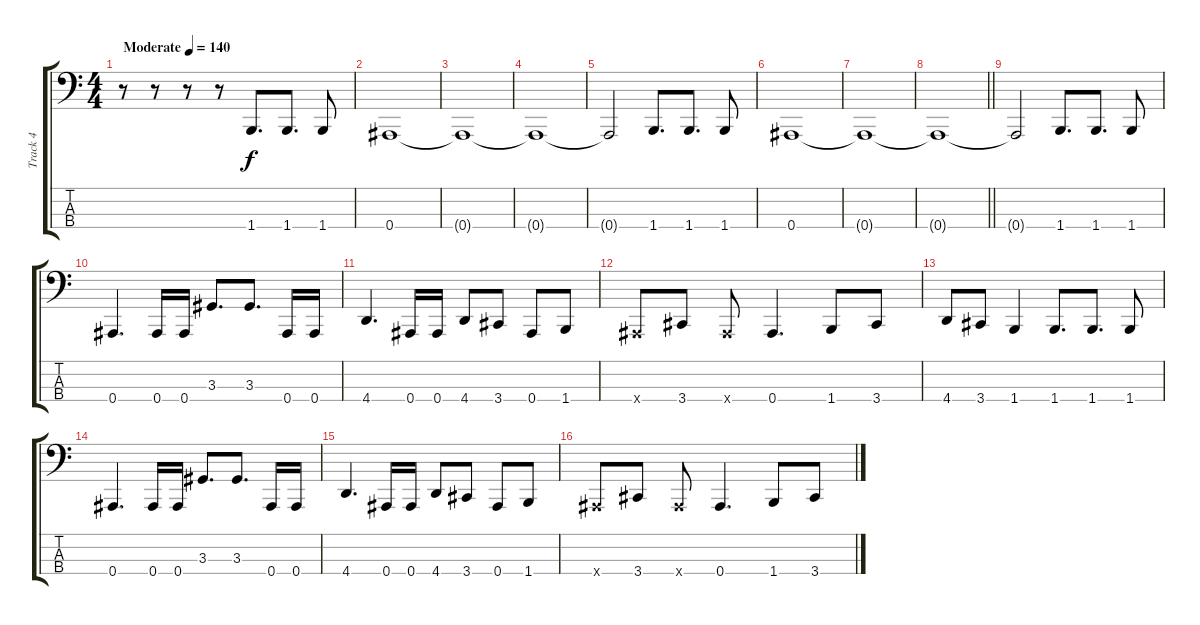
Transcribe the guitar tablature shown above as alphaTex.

\track ("Track 4" "Track 4") {instrument electricbasspick}
\staff {score tabs}
\tuning (Eb2 Bb1 F1 Bb0) {hide}
\ts (4 4)
\tempo (140 "Moderate")
\clef f4
\ks c
r.8{dy f instrument electricbasspick} r.8 r.8 r.8 1.4.8{d} 1.4.8{d} 1.4.8 |
0.4.1 |
0.4{t}.1 |
0.4{t}.1 |
0.4{t}.2 1.4.8{d} 1.4.8{d} 1.4.8 |
0.4.1 |
0.4{t}.1 |
\barLineRight lightlight
0.4{t}.1 |
\section ("" "")
0.4{t}.2 1.4.8{d} 1.4.8{d} 1.4.8 |
0.4.4{d} 0.4.16 0.4.16 3.3.8{d} 3.3.8{d} 0.4.16 0.4.16 |
4.4.4{d} 0.4.16 0.4.16 4.4.8 3.4.8 0.4.8 1.4.8 |
0.4{x}.8 3.4.8 0.4{x}.8 0.4.4{d} 1.4.8 3.4.8 |
4.4.8 3.4.8 1.4.4 1.4.8{d} 1.4.8{d} 1.4.8 |
0.4.4{d} 0.4.16 0.4.16 3.3.8{d} 3.3.8{d} 0.4.16 0.4.16 |
4.4.4{d} 0.4.16 0.4.16 4.4.8 3.4.8 0.4.8 1.4.8 |
0.4{x}.8 3.4.8 0.4{x}.8 0.4.4{d} 1.4.8 3.4.8
